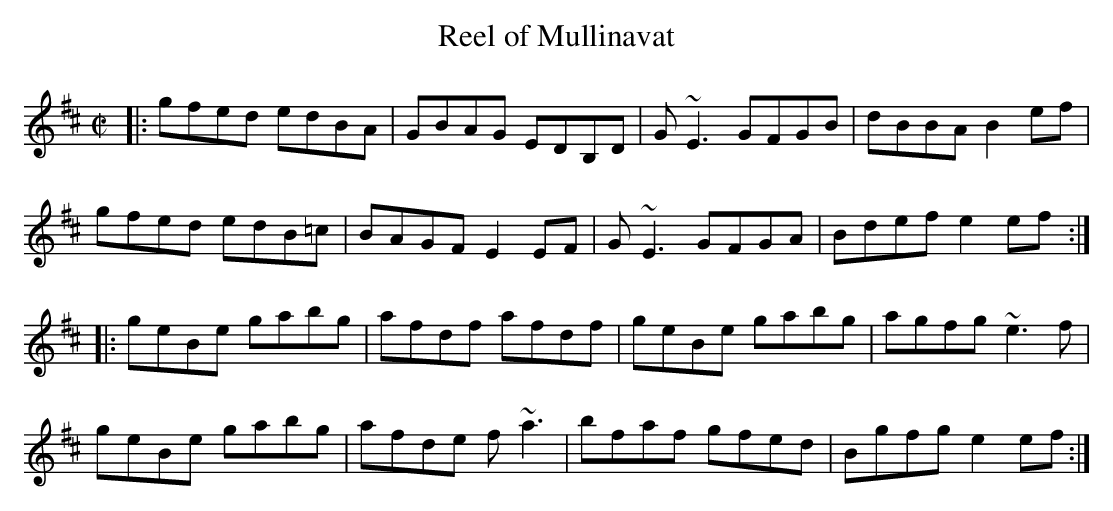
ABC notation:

X:1
T:Reel of Mullinavat
M:C|
K:Edor
|:gfed edBA|GBAG EDB,D|G~E3 GFGB | dBBA B2ef|
gfed edB=c | BAGF E2EF | G~E3 GFGA | Bdef e2ef:|
|:geBe gabg|afdf afdf|geBe gabg|agfg ~e3f|
geBe gabg|afde f~a3|bfaf gfed|Bgfg e2ef:|
